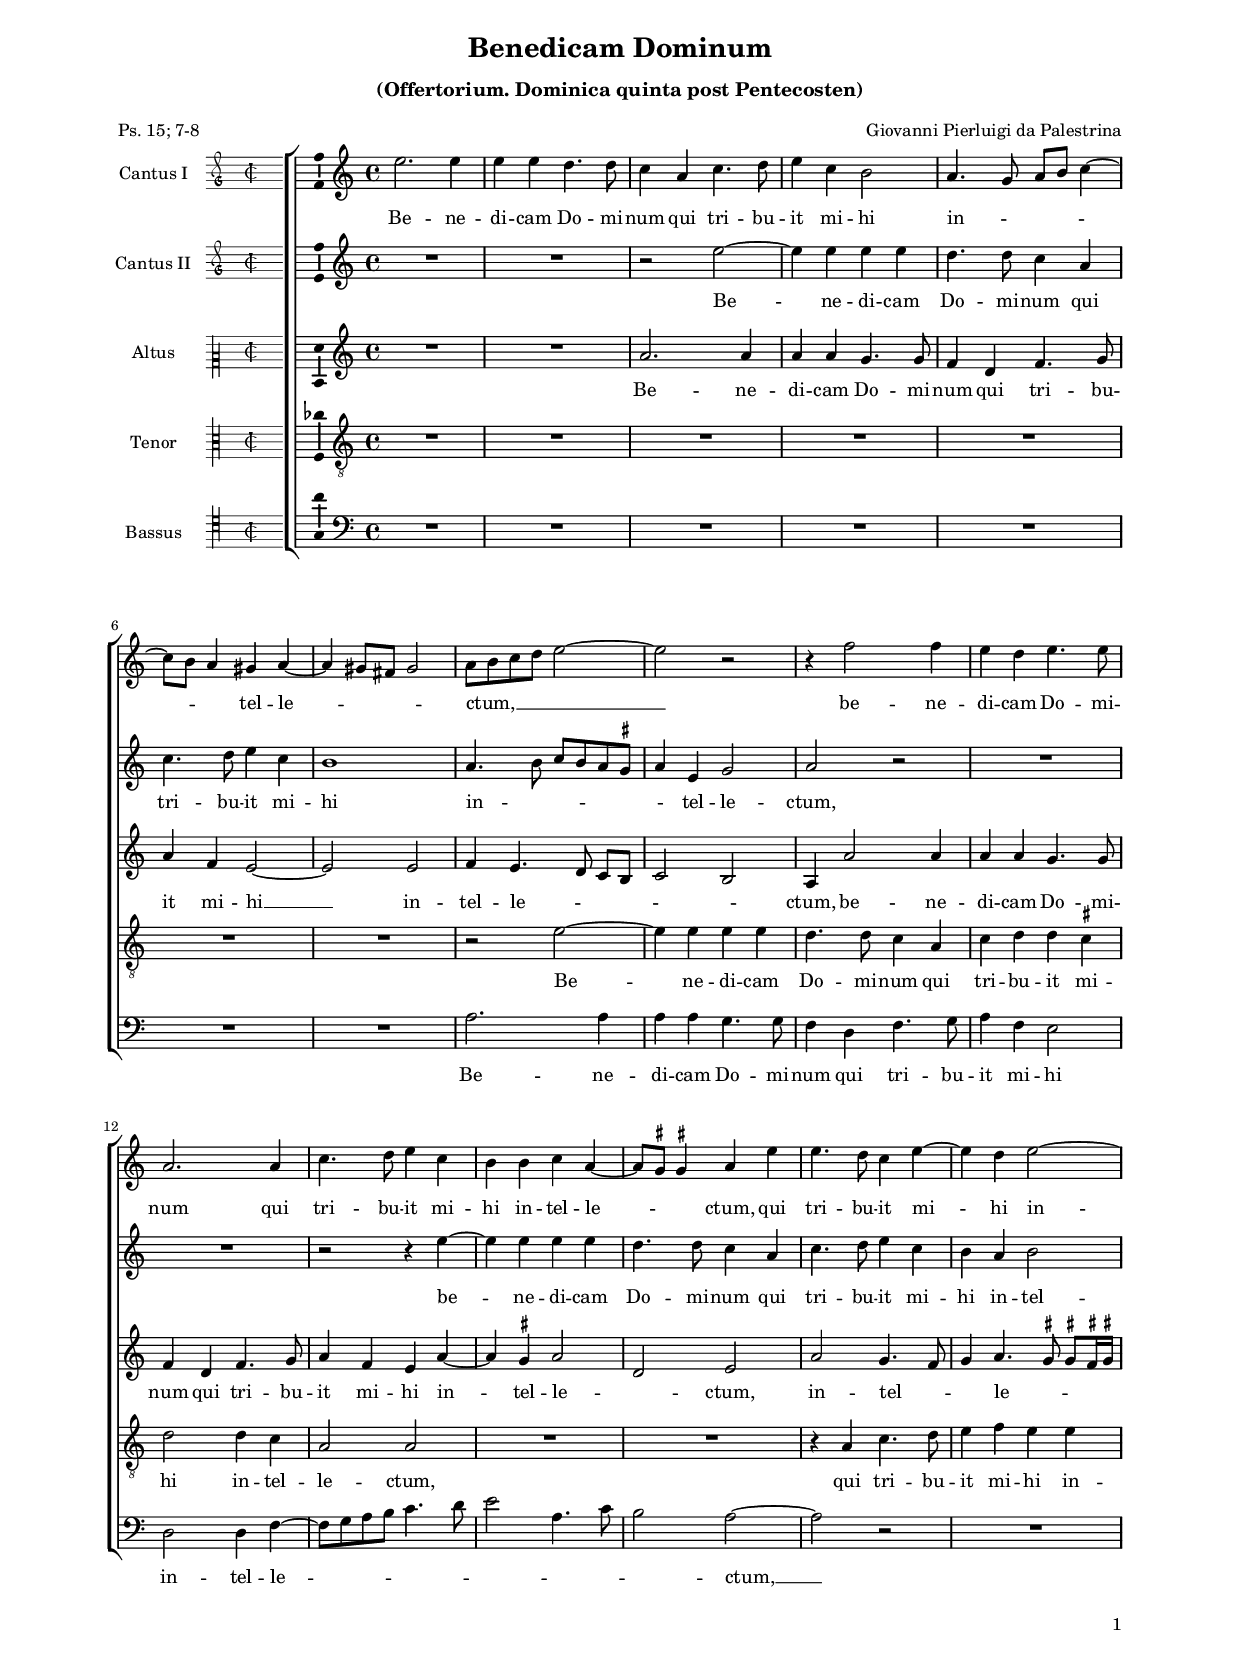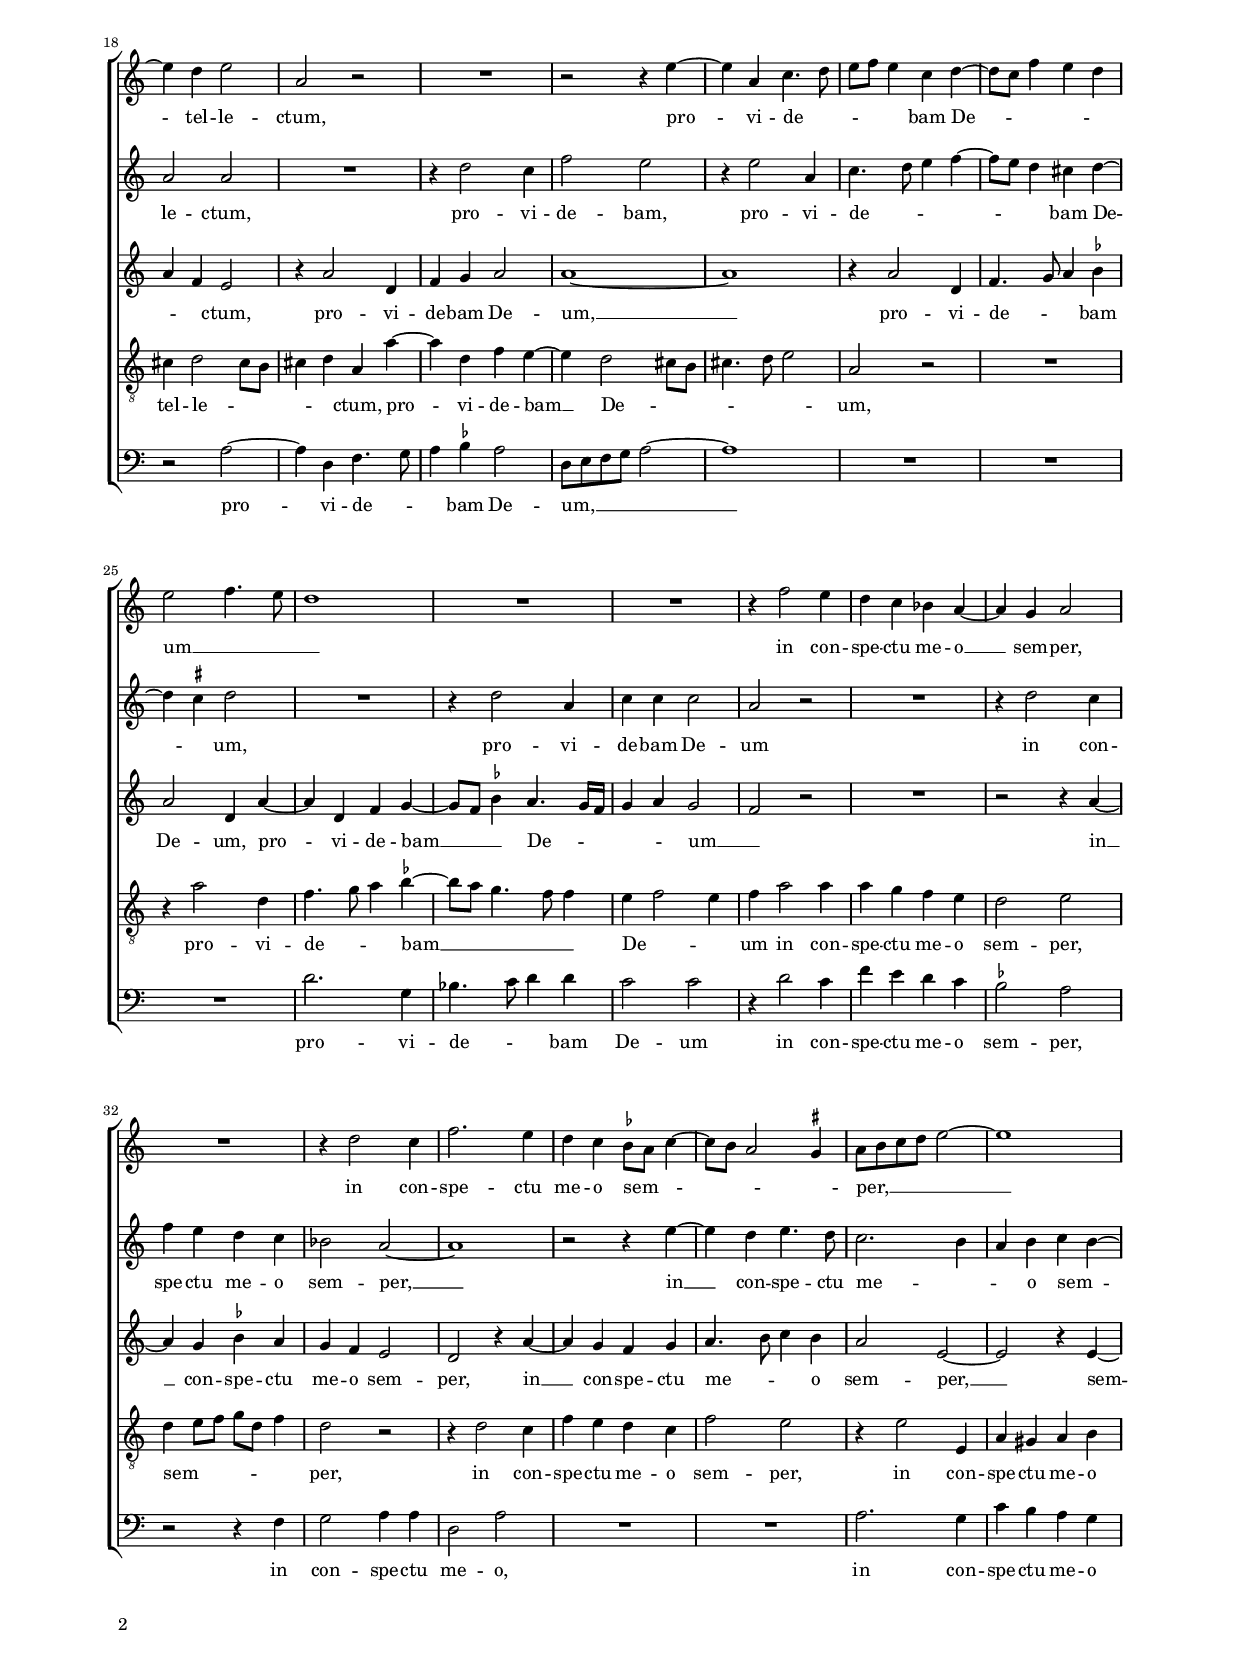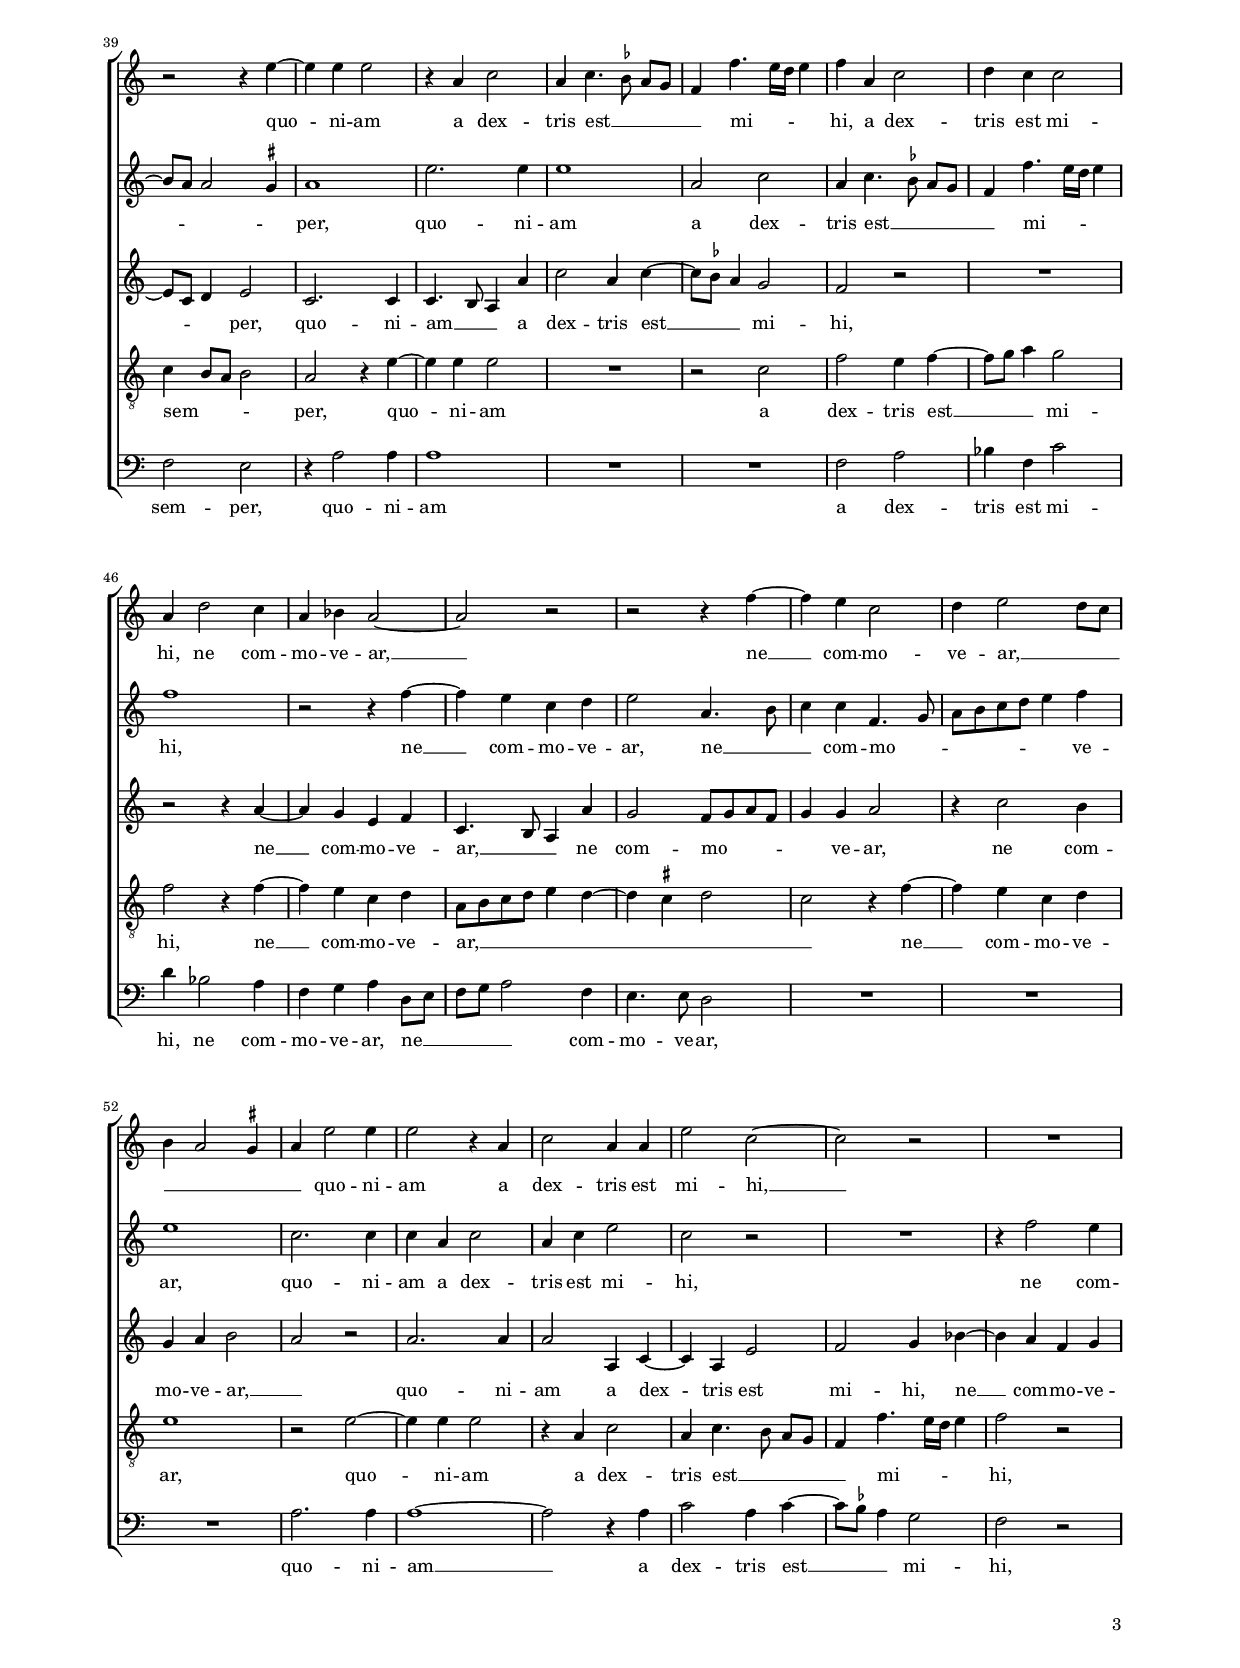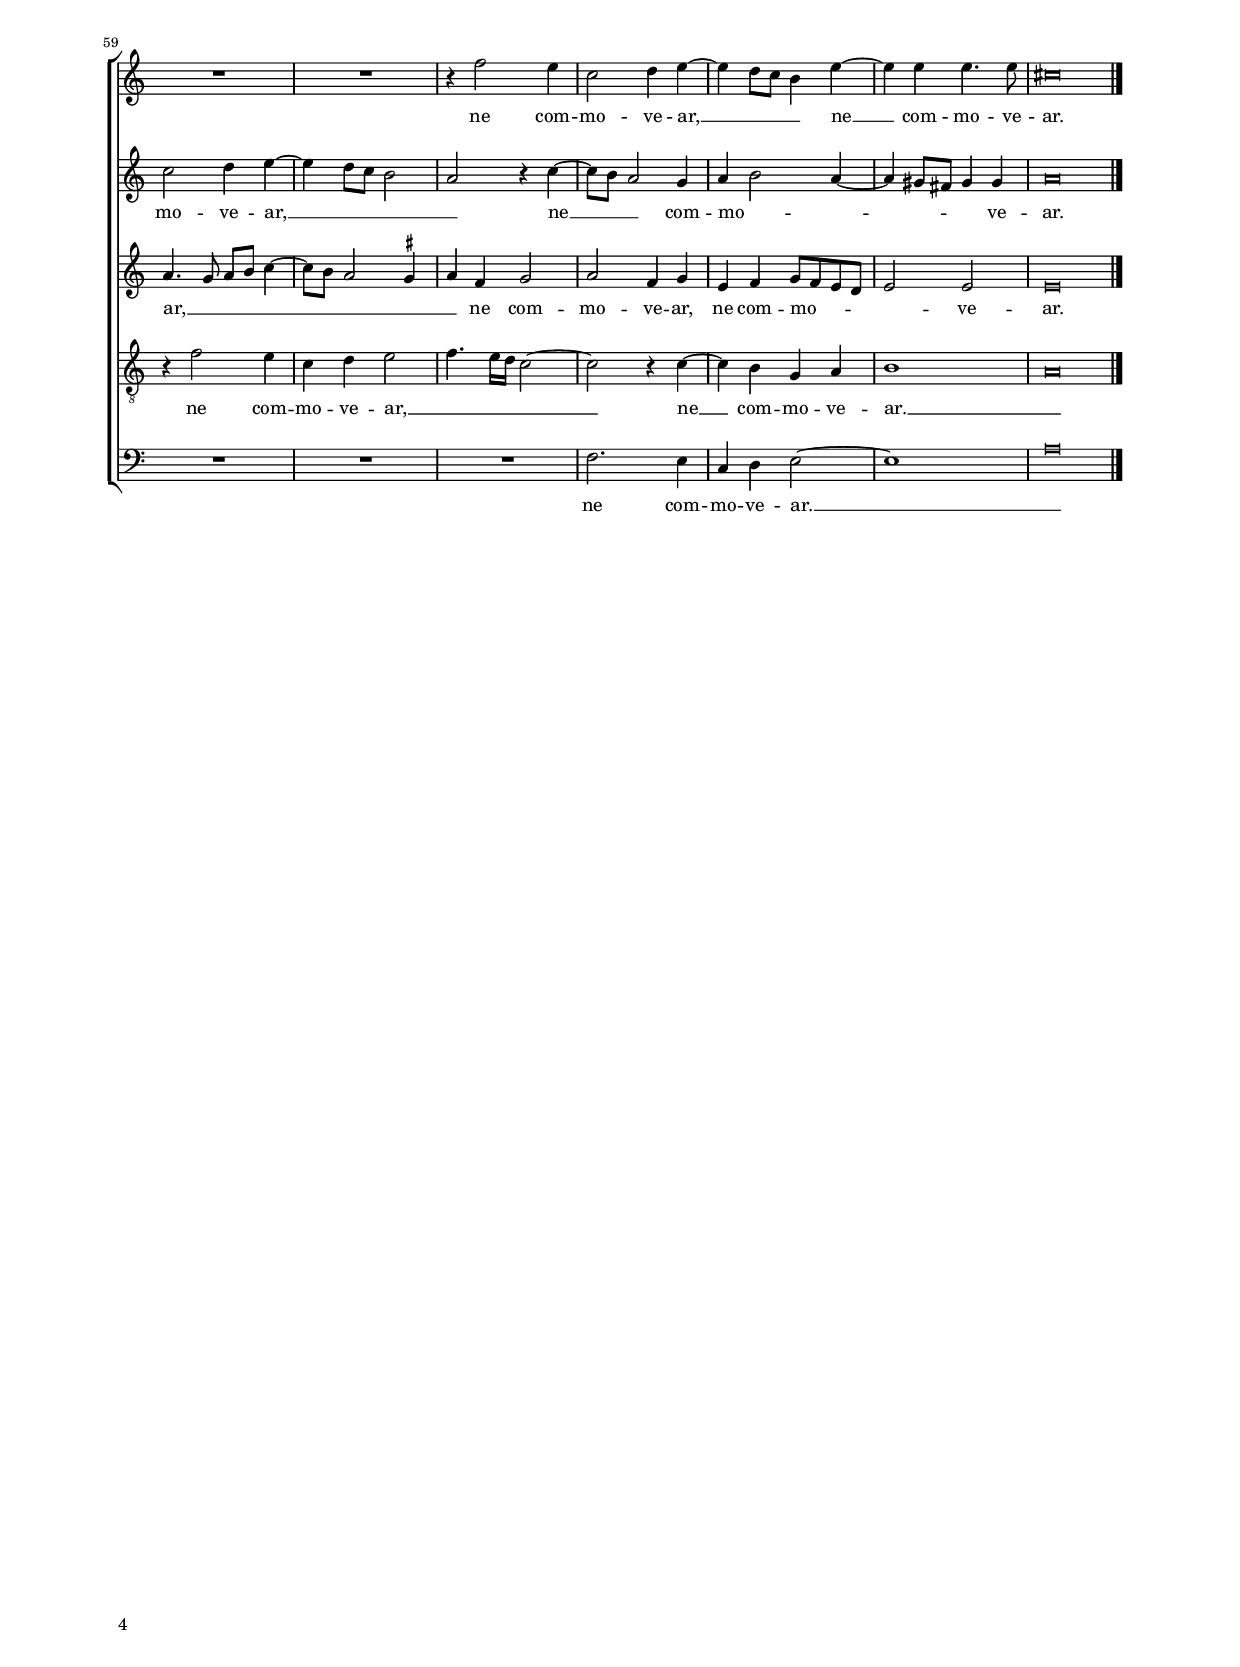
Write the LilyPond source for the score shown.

\header
{
  title="Benedicam Dominum"
  subtitle=\markup { \column { \vspace #0.5 "(Offertorium. Dominica quinta post Pentecosten)" \transparent "x" } }
  poet="Ps. 15; 7-8"
  composer="Giovanni Pierluigi da Palestrina"
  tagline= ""
}

\version "2.24.1"
\language deutsch
#(set-global-staff-size 15)
% #(set-default-paper-size "letter")
#(ly:set-option 'point-and-click #f)




	ficta = { \once \set suggestAccidentals = ##t }

	forget = #(define-music-function (music) (ly:music?) #{
		\accidentalStyle forget
		$music
		\accidentalStyle default
		#})


    
\paper
	{
	top-margin = 1.6 \cm
	bottom-margin = 1 \cm
	left-margin = 2 \cm
	right-margin = 2 \cm
	ragged-bottom = ##f
	ragged-last-bottom = ##t
	print-page-number = ##f
	system-system-spacing = #'((basic-distance . 17) (minimum-distance . 14) (padding . 5) (strechability . 150))
	oddFooterMarkup=\markup   \fill-line { "" \fromproperty #'page:page-number-string }
	evenFooterMarkup=\markup  \fill-line { \fromproperty #'page:page-number-string "" }
	last-bottom-spacing = #'((basic-distance . 12) (minimum-distance . 7) (padding . 4))
    %systems-per-page = 3
%   page-count = 3
%	min-systems-per-page = 3
%	print-all-headers = ##t
%	print-first-page-number = ##t
%	first-page-number = 1
	}

	
global = {
	\key c \major
	\time 4/4
    \set Score.tempoHideNote = ##t
    \tempo 4 = 100
    \skip 1*64
    \set Score.measureLength = #(ly:make-moment 2/1)
    \skip 1*2 \bar "|."
	}
    

incipitcantus = \relative c' {
    \time 2/2
    \clef "petrucci-g2"
    \key c \major
    }
    
incipitcantusVoice = <<
    \new MensuralVoice <<
        { s1 \noBreak }
        \incipitcantus
    >>
    >>
    
incipitquintus = \relative c' {
    \time 2/2
    \clef "petrucci-g2"
    \key c \major
    }
    
incipitquintusVoice = <<
    \new MensuralVoice <<
        { s1 \noBreak }
        \incipitquintus
    >>
    >>
    
incipitaltus = \relative c' {
    \time 2/2
    \clef "petrucci-c2"
    \key c \major
    s4 \bar ""
    }
    
incipitaltusVoice = <<
    \new MensuralVoice <<
        { s1 \noBreak }
        \incipitaltus
    >>
    >>
    
incipittenor = \relative c' {
    \time 2/2
    \clef "petrucci-c3"
    \key c \major
    }
    
incipittenorVoice = <<
    \new MensuralVoice <<
        { s1 \noBreak }
        \incipittenor
    >>
    >>
    
incipitbassus= \relative c {
    \time 2/2
    \clef "petrucci-c4"
    \key c \major
    }
    
incipitbassusVoice = <<
    \new MensuralVoice <<
        { s1 \noBreak }
        \incipitbassus
    >>
    >>


cantus =  \relative c''
	{
	e2. e4
	e4 e d4. d8
	c4 a c4. d8
	e4 c h2
%5
	a4. g8 a h c4~ | \break \noPageBreak
	c8 h a4 gis a~
	a4 gis8 fis gis2
	a8 h c d e2~
	e2 r
%10
	r4 f2 f4 |
	e4 d e4. e8 \break \noPageBreak
	a,2. a4
	c4. d8 e4 c
	h4 h c a~
%15
	a8 \ficta gis \ficta gis!4 a e' |
	e4. d8 c4 e~
	e4 d e2~ \pageBreak
	e4 d e2 
	a,2 r
%20
	R1 |
	r2 r4 e'~
	e4 a, c4. d8
	e8 f e4 c d~
	d8 c f4 e d \break \noPageBreak
%25
	e2 f4. e8 |
	d1
	R1
	R1
	r4 f2 e4
%30
	d4 c b a~ |
	a4 g a2 \break \noPageBreak
	R1
	r4 d2 c4
	f2. e4
%35
	d4 c \stemDown \ficta b8 a \stemNeutral c4~ |
	c8 h a2 \ficta gis4
	a8 h c d e2~
	e1 \pageBreak
	r2 r4 e~
%40
	e4 e e2 |
	r4 a, c2
	a4 c4. \ficta b8 a[ g]
	f4 f'4. e16 d e4
	f4 a, c2
%45
	d4 c c2 | \break \noPageBreak
	a4 d2 c4
	a4 b a2~
	a2 r
	r2 r4 f'~
%50
	f4 e c2 |
	d4 e2 d8 c \break \noPageBreak
	h4 a2 \ficta gis4
	a4 e'2 e4
	e2 r4 a,
%55
	c2 a4 a |
	e'2 c~
	c2 r
	R1 \pageBreak
	R1
%60
	R1 |
	r4 f2 e4
	c2 d4 e~
	e4 d8 c h4 e~
	e4 e e4. e8
%65
	cis\breve |
	}

quintus =  \relative c''
	{
	R1
	R1
	r2 e~
	e4 e e e
%5
	d4. d8 c4 a |
	c4. d8 e4 c
	h1
	a4. h8 c8 h a \ficta gis
	a4 e g2
%10
	a2 r |
	R1
	R1
	r2 r4 e'~
	e4 e e e
%15
	d4. d8 c4 a |
	c4. d8 e4 c
	h4 a h2
	a2 a
	R1
%20
	r4 d2 c4 |
	f2 e
	r4 e2 a,4
	c4. d8 e4 f~
	f8 e d4 cis d~
%25
	d4 \ficta cis d2 |
	R1
	r4 d2 a4
	c4 c c2
	a2 r
%30
	R1 |
	r4 d2 c4
	f4 e d c
	b2 a~
	a1
%35
	r2 r4 e'~ |
	e4 d e4. d8
	c2. h4
	a4 h c h~
	h8 a a2 \ficta gis4
%40
	a1 |
	e'2. e4
	e1
	a,2 c
	a4 c4. \ficta b8 a[ g]
%45
	f4 f'4. e16 d e4 |
	f1
	r2 r4 f~
	f4 e c d
	e2 a,4. h8
%50
	c4 c f,4. g8 |
	a8 h c d e4 f
	e1
	c2. c4
	c4 a c2
%55
	a4 c e2 |
	c2 r
	R1
	r4 f2 e4
	c2 d4 e~
%60
	e4 d8 c h2 |
	a2 r4 c~
	c8 h a2 g4
	a4 h2 a4~
	a4 gis8 fis gis4 gis
%65
	a\breve |
	}

altus =  \relative c'
	{
	R1
	R1
	a'2. a4
	a4 a g4. g8
%5
	f4 d f4. g8 |
	a4 f e2~
	e2 e
	f4 e4. d8 c[ h]
	c2 h
%10
	a4 a'2 a4 |
	a4 a g4. g8
	f4 d f4. g8
	a4 f e a~
	a4 \ficta gis a2
%15
	d,2 e |
	a2 g4. f8
	g4 a4. \ficta gis8 \ficta gis!8[ \ficta fis16 \ficta gis!]
	a4 f e2
	r4 a2 d,4
%20
	f4 g a2 |
	a1~
	a1
	r4 a2 d,4
	f4. g8 a4 \ficta b
%25
	a2 d,4 a'~ |
	a4 d, f g~
	g8 f \ficta b4 a4. g16 f
	g4 a g2
	f2 r
%30
	R1 |
	r2 r4 a~
	a4 g \ficta b a
	g4 f e2
	d2 r4 a'~
%35
	a4 g f g |
	a4. h8 c4 h
	a2 e~
	e2 r4 e~
	e8 c d4 e2
%40
	c2. c4 |
	c4. h8 a4 a'
	c2 a4 c~
	c8 \ficta b a4 g2
	f2 r
%45
	R1 |
	r2 r4 a~
	a4 g e f
	c4. h8 a4 a'
	g2 f8 g a f
%50
	g4 g a2 |
	r4 c2 h4
	g4 a h2
	a2 r
	a2. a4
%55
	a2 a,4 c~ |
	c4 a e'2
	f2 g4 b~
	b4 a f g
	a4. g8 a h c4~
%60
	c8 h a2 \ficta gis4 |
	a4 f g2
	a2 f4 g
	e4 f g8 f e d
	e2 e
%65
	e\breve |
	}

tenor  =  \relative c'
	{
	R1
	R1
	R1
	R1
%5
	R1 |
	R1
	R1
	r2 e~
	e4 e e e
%10
	d4. d8 c4 a |
	c4 d d \ficta cis
	d2 d4 c
	a2 a
	R1
%15
	R1 |
	r4 a c4. d8
	e4 f e e
	cis4 d2 cis8 h
	cis4 d a a'~
%20
	a4 d, f e~ |
	e4 d2 cis8 h
	cis4. d8 e2
	a,2 r
	R1
%25
	r4 a'2 d,4 |
	f4. g8 a4 \ficta b~
	\ficta b8 a g4. f8 f4
	e4 f2 e4
	f4 a2 a4
%30
	a4 g f e |
	d2 e
	d4 e8 f g d f4
	d2 r
	r4 d2 c4
%35
	f4 e d c |
	f2 e
	r4 e2 e,4
	a4 gis a h
	c4 h8 a h2
%40
	a2 r4 e'~ |
	e4 e e2
	R1
	r2 c
	f2 e4 f~
%45
	f8 g a4 g2 |
	f2 r4 f~
	f4 e c d
	a8 h c d e4 d~
	d4 \ficta cis d2
%50
	c2 r4 f~ |
	f4 e c d
	e1
	r2 e~
	e4 e e2
%55
	r4 a, c2 |
	a4 c4. h8 a[ g]
	f4 f'4. e16 d e4
	f2 r
	r4 f2 e4
%60
	c4 d e2 |
	f4. e16 d c2~
	c2 r4 c~
	c4 h g a
	h1
%65
	a\breve |
	}

bassus  =  \relative c
	{
	R1
	R1
	R1
	R1
%5
	R1 |
	R1
	R1
	a'2. a4
	a4 a g4. g8
%10
	f4 d f4. g8 |
	a4 f e2
	d2 d4 f~
	f8 g a h c4. d8
	e2 a,4. c8
%15
	h2 a~ |
	a2 r
	R1
	r2 a~
	a4 d, f4. g8
%20
	a4 \ficta b a2 |
	d,8 e f g a2~
	a1
	R1
	R1
%25
	R1 |
	d2. g,4
	b4. c8 d4 d
	c2 c
	r4 d2 c4
%30
	f4 e d c |
	\ficta b2 a
	r2 r4 f
	g2 a4 a
	d,2 a'
%35
	R1 |
	R1
	a2. g4
	c4 h a g
	f2 e
%40
	r4 a2 a4 |
	a1
	R1
	R1
	f2 a
%45
	b4 f c'2 |
	d4 b2 a4
	f4 g a d,8 e
	f8 g a2 f4
	e4. e8 d2
%50
	R1 |
	R1
	R1
	a'2. a4
	a1~
%55
	a2 r4 a |
	c2 a4 c~
	c8 \ficta b a4 g2
	f2 r
	R1
%60
	R1 |
	R1
	f2. e4
	c4 d e2~
	e1
%65
	a\breve |
	}


lyricscantus = \lyricmode {
    Be -- ne -- di -- cam Do -- mi -- num qui tri -- bu -- it mi -- hi in -- _ _ _ _ _ _ tel -- le -- _ _ _ ctum, __ _ _ _ _
    be -- ne -- di -- cam Do -- mi -- num qui tri -- bu -- it mi -- hi in -- tel -- le -- _ _ ctum,
    qui tri -- bu -- it mi -- hi in -- tel -- le -- ctum,
    pro -- vi -- de -- _ _ _ _ bam De -- _ _ _ _ um __ _ _ _
    in con -- spe -- ctu me -- o __ sem -- per,
    in con -- spe -- ctu me -- o sem -- _ _ _ _ _ per, __ _ _ _ _
    quo -- ni -- am a dex -- tris est __ _ _ _ _ mi -- _ _ _ hi,
    a dex -- tris est mi -- hi,
    ne com -- mo -- ve -- ar, __
    ne __ com -- mo -- ve -- ar, __ _ _ _ _ _ _
    quo -- ni -- am a dex -- tris est mi -- hi, __
    ne com -- mo -- ve -- ar, __ _ _ _
    ne __ com -- mo -- ve -- ar.
	}

lyricsquintus = \lyricmode {
    Be -- ne -- di -- cam Do -- mi -- num qui tri -- bu -- it mi -- hi in -- _ _ _ _ _ _ tel -- le -- ctum,
    be -- ne -- di -- cam Do -- mi -- num qui tri -- bu -- it mi -- hi in -- tel -- le -- ctum,
    pro -- vi -- de -- bam,
    pro -- vi -- de -- _ _ _ _ _ bam De -- _ um,
    pro -- vi -- de -- bam De -- um
    in con -- spe -- ctu me -- o sem -- per, __
    in __ con -- spe -- ctu me -- _ _ o sem -- _ _ _ _ per,
    quo -- ni -- am a dex -- tris est __ _ _ _ _ mi -- _ _ _ hi,
    ne __ com -- mo -- ve -- ar,
    ne __ _ _ com -- mo -- _ _ _ _ _ _ ve -- ar,
    quo -- ni -- am a dex -- tris est mi -- hi,
    ne com -- mo -- ve -- ar, __ _ _ _ _ 
    ne __ _ _ com -- mo -- _ _ _ _ _ ve -- ar.
	}

lyricsaltus = \lyricmode {
    Be -- ne -- di -- cam Do -- mi -- num qui tri -- bu -- it mi -- hi __ in -- tel -- le -- _ _ _ _ _ ctum,
    be -- ne -- di -- cam Do -- mi -- num qui tri -- bu -- it mi -- hi in -- tel -- le -- _ ctum,
    in -- tel -- _ _ le -- _ _ _ _ _ _ ctum,
    pro -- vi -- de -- bam De -- um, __
    pro -- vi -- de -- _ _ bam De -- um,
    pro -- vi -- de -- bam __ _ _ De -- _ _ _ _ um __ _
    in __ con -- spe -- ctu me -- o sem -- per,
    in __ con -- spe -- ctu me -- _ _ o sem -- per, __
    sem -- _ _ per,
    quo -- ni -- am __ _ _ a dex -- tris est __ _ _ mi -- hi,
    ne __ com -- mo -- ve -- ar, __ _ _ 
    ne com -- mo -- _ _ _ _ ve -- ar,
    ne com -- mo -- ve -- ar, __ _
    quo -- ni -- am a dex -- tris est mi -- hi,
    ne __ com -- mo -- ve -- ar, __ _ _ _ _ _ _ _ _
    ne com -- mo -- ve -- ar,
    ne com -- mo -- _ _ _ _ ve -- ar.
	}

lyricstenor = \lyricmode {
    Be -- ne -- di -- cam Do -- mi -- num qui tri -- bu -- it mi -- hi in -- tel -- le -- ctum,
    qui tri -- bu -- it mi -- hi in -- tel -- le -- _ _ _ _ ctum,
    pro -- vi -- de -- bam __ De -- _ _ _ _ _ um,
    pro -- vi -- de -- _ _ bam __ _ _ _ _ De -- _ _ um
    in con -- spe -- ctu me -- o sem -- per,
    sem -- _ _ _ _ _ per,
    in con -- spe -- ctu me -- o sem -- per,
    in con -- spe -- ctu me -- o sem -- _ _ _ per,
    quo -- ni -- am a dex -- tris est __ _ _ mi -- hi,
    ne __ com -- mo -- ve -- ar, __ _ _ _ _ _ _ _ _
    ne __ com -- mo -- ve -- ar,
    quo -- ni -- am a dex -- tris est __ _ _ _ _ mi -- _ _ _ hi,
    ne com -- mo -- ve -- ar, __ _ _ _ _
    ne __ com -- mo -- ve -- ar. __ _
	}

lyricsbassus = \lyricmode {
    Be -- ne -- di -- cam Do -- mi -- num qui tri -- bu -- it mi -- hi in -- tel -- le -- _ _ _ _ _ _ _ _ _ ctum, __
    pro -- vi -- de -- _ _ bam De -- um, __ _ _ _ _
    pro -- vi -- de -- _ _ bam De -- um
    in con -- spe -- ctu me -- o sem -- per,
    in con -- spe -- ctu me -- o,
    in con -- spe -- ctu me -- o sem -- per,
    quo -- ni -- am a dex -- tris est mi -- hi,
    ne com -- mo -- ve -- ar,
    ne __ _ _ _ _ com -- mo -- ve -- ar,
    quo -- ni -- am __ a dex -- tris est __ _ _ mi -- hi,
    ne com -- mo -- ve -- ar. __ _
	}


\score
{  
    \transpose c c {
	\new ChoirStaff \with { \override StaffGrouper.staff-staff-spacing.basic-distance = #12 }
	<<

	\new Staff << \global
	\new Voice="v1" {
		\set Staff.instrumentName="Cantus I"
        \incipit \incipitcantusVoice
%		\set Staff.instrumentName= "S"
		\set Staff.midiInstrument = "reed organ"
		\clef violin
		\cantus }
	\new Lyrics \lyricsto "v1" {\lyricscantus }
	>>
    

	\new Staff << \global
	\new Voice="v5" {
		\set Staff.instrumentName="Cantus II"
        \incipit \incipitquintusVoice
%		\set Staff.instrumentName= "Q"
		\set Staff.midiInstrument = "reed organ"
		\clef violin
		\quintus}
	\new Lyrics \lyricsto "v5" {\lyricsquintus }
	>>
    

	\new Staff << \global
	\new Voice="v2" {
		\set Staff.instrumentName="Altus"
        \incipit \incipitaltusVoice
%		\set Staff.instrumentName= "A"
		\set Staff.midiInstrument = "reed organ"
		\clef violin % "G_8"
		\altus}
	\new Lyrics \lyricsto "v2" {\lyricsaltus }
	>>


	\new Staff << \global
	\new Voice="v3" {
		\set Staff.instrumentName="Tenor"
        \incipit \incipittenorVoice
%		\set Staff.instrumentName= "T"
		\set Staff.midiInstrument = "reed organ"
		\clef "G_8"
		\tenor }
	\new Lyrics \lyricsto "v3" {\lyricstenor }
	>>


	\new Staff << \global
	\new Voice="v4" {
		\set Staff.instrumentName="Bassus"
        \incipit \incipitbassusVoice
%		\set Staff.instrumentName= "B"
		\set Staff.midiInstrument = "reed organ"
		\clef bass 
		\bassus }
	\new Lyrics \lyricsto "v4" {\lyricsbassus}
	>>

	>>
	} % transpose

	\layout
	{
	indent = 3\cm
    incipit-width = 1.3 \cm
	\context { \Lyrics \override VerticalAxisGroup.nonstaff-relatedstaff-spacing.padding = #1.4 }
%	\context { \Lyrics \override LyricText.font-size = #1 }
	\context { \Staff \override TimeSignature.break-visibility = #end-of-line-invisible }
	\context { \Staff \consists "Ambitus_engraver" }
%	\context { \Voice \override Slur.transparent = ##t }
	\context { \Score \override BarNumber.padding = #2 }
	\context { \Voice \override NoteHead.style = #'baroque }
	}

\midi
	{    	
	}

}


% EOF
